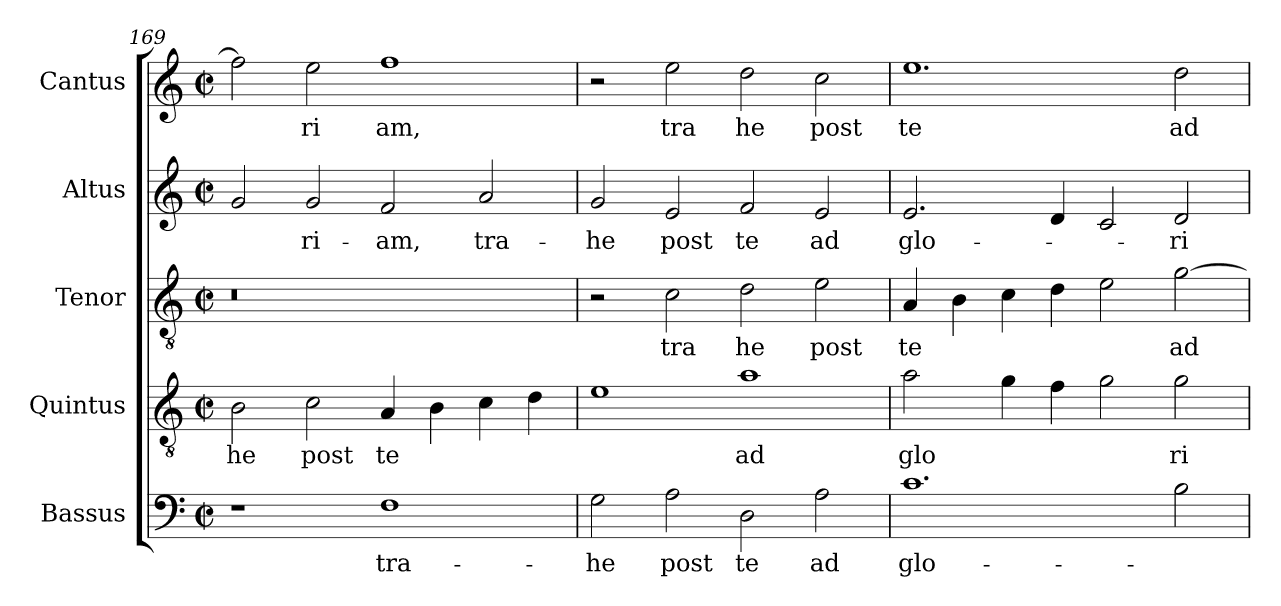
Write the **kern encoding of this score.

**kern	**text	**kern	**text	**kern	**text	**kern	**text	**kern	**text
*part5	*part5	*part4	*part4	*part3	*part3	*part2	*part2	*part1	*part1
*staff5	*staff5	*staff4	*staff4	*staff3	*staff3	*staff2	*staff2	*staff1	*staff1
*I"Bassus	*	*I"Quintus	*	*I"Tenor	*	*I"Altus	*	*I"Cantus	*
*clefF4	*	*clefGv2	*	*clefGv2	*	*clefG2	*	*clefG2	*
*	*	*	*	*	*	*k[]	*	*	*
*	*	*	*	*	*	*C:	*	*	*
*M2/2	*	*M2/2	*	*M2/2	*	*M2/2	*	*M2/2	*
*met(c|)	*	*met(c|)	*	*met(c|)	*	*met(c|)	*	*met(c|)	*
=169	=169	=169	=169	=169	=169	=169	=169	=169	=169
!	!	!	!LO:LY:b:cj	!	!	!	!	!	!
1r	.	2B\	he	0r	.	2g/	.	2ff\]	.
!	!	!	!LO:LY:b:cj	!	!	!	!LO:LY:b:cj	!	!LO:LY:b:cj
.	.	2c\	post	.	.	2g/	-ri-	2ee\	ri
!	!LO:LY:b:cj	!	!LO:LY:b:cj	!	!	!	!LO:LY:b:cj	!	!LO:LY:b:cj
1F	tra-	4A/	te	.	.	2f/	-am,	1ff	am,
.	.	4B\	.	.	.	.	.	.	.
!	!	!	!	!	!	!	!LO:LY:b:cj	!	!
.	.	4c\	.	.	.	2a/	tra-	.	.
.	.	4d\	.	.	.	.	.	.	.
=170	=170	=170	=170	=170	=170	=170	=170	=170	=170
!	!LO:LY:b:cj	!	!	!	!	!	!LO:LY:b:cj	!	!
2G\	-he	1e	.	2r	.	2g/	-he	2r	.
!	!LO:LY:b:cj	!	!	!	!LO:LY:b:cj	!	!LO:LY:b:cj	!	!LO:LY:b:cj
2A\	post	.	.	2c\	tra	2e/	post	2ee\	tra
!	!LO:LY:b:cj	!	!LO:LY:b:cj	!	!LO:LY:b:cj	!	!LO:LY:b:cj	!	!LO:LY:b:cj
2D\	te	1a	ad	2d\	he	2f/	te	2dd\	he
!	!LO:LY:b:cj	!	!	!	!LO:LY:b:cj	!	!LO:LY:b:cj	!	!LO:LY:b:cj
2A\	ad	.	.	2e\	post	2e/	ad	2cc\	post
=171	=171	=171	=171	=171	=171	=171	=171	=171	=171
!	!LO:LY:b:cj	!	!LO:LY:b	!	!LO:LY:b:cj	!	!LO:LY:b	!	!LO:LY:b:cj
1.c	glo-	2a\	glo	4A/	te	2.e/	glo-	1.ee	te
.	.	.	.	4B\	.	.	.	.	.
.	.	4g\	.	4c\	.	.	.	.	.
.	.	4f\	.	4d\	.	4d/	.	.	.
.	.	2g\	.	2e\	.	2c/	.	.	.
!	!	!	!LO:LY:b:cj	!	!LO:LY:b:cj	!	!LO:LY:b:cj	!	!LO:LY:b:cj
2B\	.	2g\	ri	[>2g\	ad	2d/	-ri-	2dd\	ad
=	=	=	=	=	=	=	=	=	=
*-	*-	*-	*-	*-	*-	*-	*-	*-	*-
